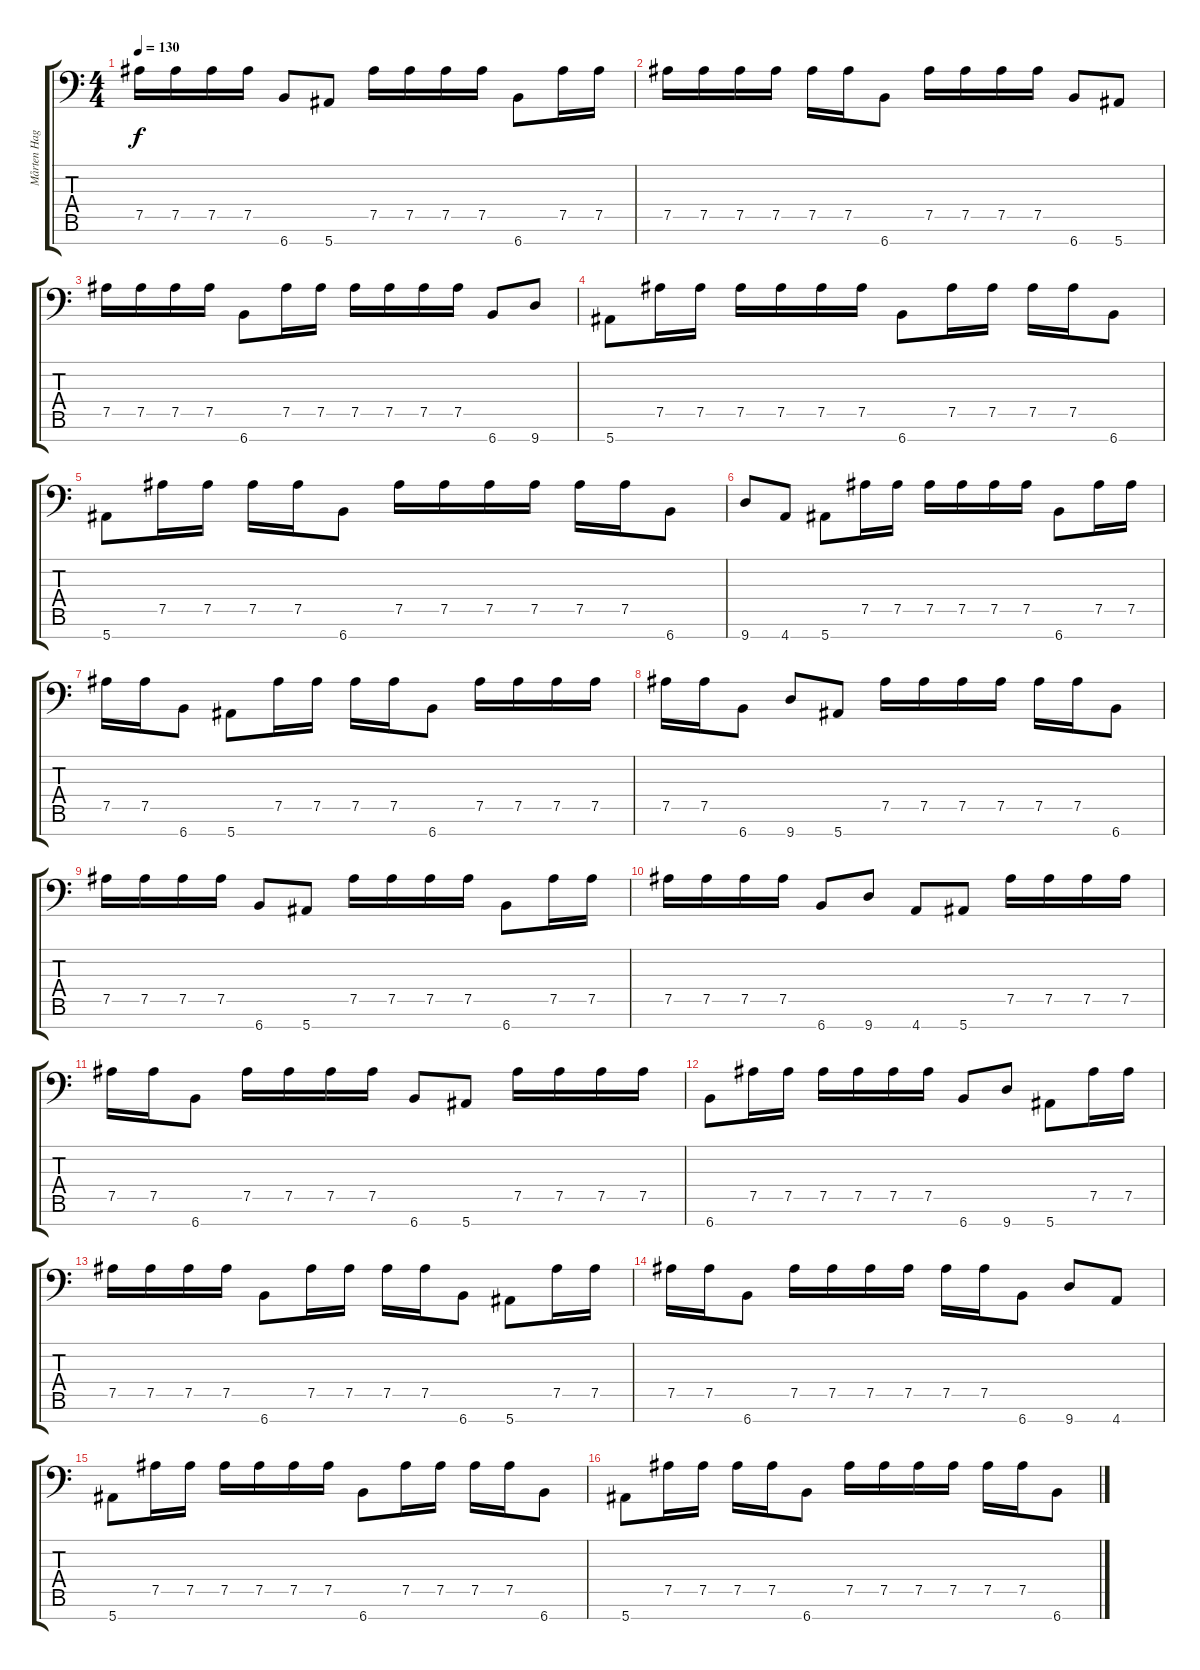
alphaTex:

\track ("Mårten Hagstöm" "Mårten Hag") {instrument distortionguitar}
\staff {score tabs}
\tuning (Bb3 Gb3 Db3 Ab2 Eb2 Bb1 F1) {hide}
\ts (4 4)
\tempo 130
\clef f4
\ks c
7.5.16{dy f} 7.5.16 7.5.16 7.5.16 6.7.8 5.7.8 7.5.16 7.5.16 7.5.16 7.5.16 6.7.8 7.5.16 7.5.16 |
7.5.16 7.5.16 7.5.16 7.5.16 7.5.16 7.5.16 6.7.8 7.5.16 7.5.16 7.5.16 7.5.16 6.7.8 5.7.8 |
7.5.16 7.5.16 7.5.16 7.5.16 6.7.8 7.5.16 7.5.16 7.5.16 7.5.16 7.5.16 7.5.16 6.7.8 9.7.8 |
5.7.8 7.5.16 7.5.16 7.5.16 7.5.16 7.5.16 7.5.16 6.7.8 7.5.16 7.5.16 7.5.16 7.5.16 6.7.8 |
5.7.8 7.5.16 7.5.16 7.5.16 7.5.16 6.7.8 7.5.16 7.5.16 7.5.16 7.5.16 7.5.16 7.5.16 6.7.8 |
9.7.8 4.7.8 5.7.8 7.5.16 7.5.16 7.5.16 7.5.16 7.5.16 7.5.16 6.7.8 7.5.16 7.5.16 |
7.5.16 7.5.16 6.7.8 5.7.8 7.5.16 7.5.16 7.5.16 7.5.16 6.7.8 7.5.16 7.5.16 7.5.16 7.5.16 |
7.5.16 7.5.16 6.7.8 9.7.8 5.7.8 7.5.16 7.5.16 7.5.16 7.5.16 7.5.16 7.5.16 6.7.8 |
7.5.16 7.5.16 7.5.16 7.5.16 6.7.8 5.7.8 7.5.16 7.5.16 7.5.16 7.5.16 6.7.8 7.5.16 7.5.16 |
7.5.16 7.5.16 7.5.16 7.5.16 6.7.8 9.7.8 4.7.8 5.7.8 7.5.16 7.5.16 7.5.16 7.5.16 |
7.5.16 7.5.16 6.7.8 7.5.16 7.5.16 7.5.16 7.5.16 6.7.8 5.7.8 7.5.16 7.5.16 7.5.16 7.5.16 |
6.7.8 7.5.16 7.5.16 7.5.16 7.5.16 7.5.16 7.5.16 6.7.8 9.7.8 5.7.8 7.5.16 7.5.16 |
7.5.16 7.5.16 7.5.16 7.5.16 6.7.8 7.5.16 7.5.16 7.5.16 7.5.16 6.7.8 5.7.8 7.5.16 7.5.16 |
7.5.16 7.5.16 6.7.8 7.5.16 7.5.16 7.5.16 7.5.16 7.5.16 7.5.16 6.7.8 9.7.8 4.7.8 |
5.7.8 7.5.16 7.5.16 7.5.16 7.5.16 7.5.16 7.5.16 6.7.8 7.5.16 7.5.16 7.5.16 7.5.16 6.7.8 |
5.7.8 7.5.16 7.5.16 7.5.16 7.5.16 6.7.8 7.5.16 7.5.16 7.5.16 7.5.16 7.5.16 7.5.16 6.7.8
